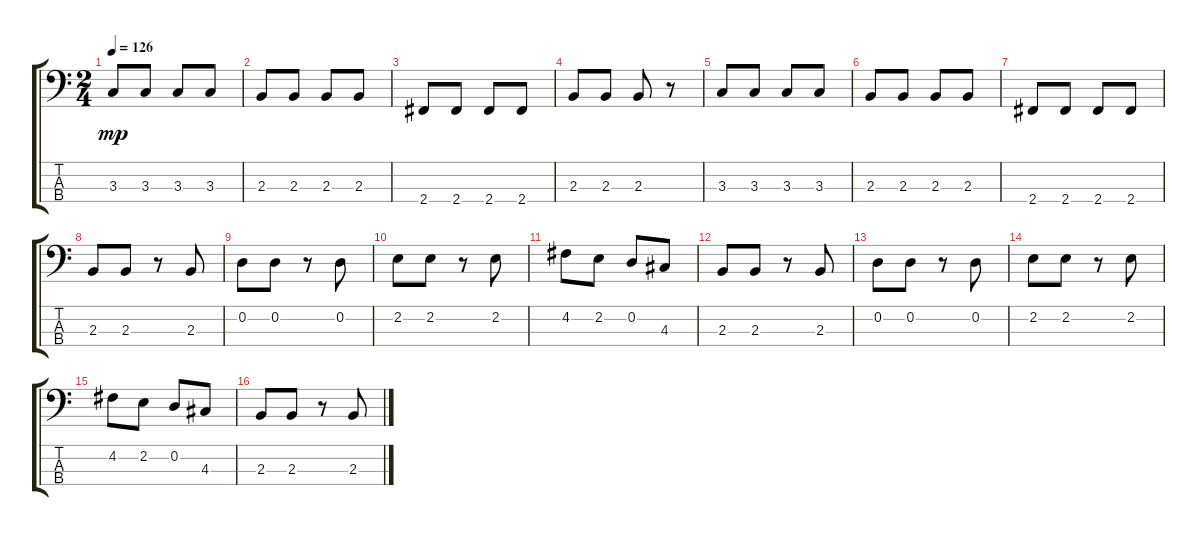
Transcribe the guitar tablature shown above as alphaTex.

\track "" {instrument slapbass2}
\staff {score tabs}
\tuning (G2 D2 A1 E1) {hide}
\ts (2 4)
\tempo 126
\clef f4
\ks c
3.3.8{dy mp} 3.3.8 3.3.8 3.3.8 |
2.3.8 2.3.8 2.3.8 2.3.8 |
2.4.8 2.4.8 2.4.8 2.4.8 |
2.3.8 2.3.8 2.3.8 r.8 |
3.3.8 3.3.8 3.3.8 3.3.8 |
2.3.8 2.3.8 2.3.8 2.3.8 |
2.4.8 2.4.8 2.4.8 2.4.8 |
2.3.8 2.3.8 r.8 2.3.8 |
0.2.8 0.2.8 r.8 0.2.8 |
2.2.8 2.2.8 r.8 2.2.8 |
4.2.8 2.2.8 0.2.8 4.3.8 |
2.3.8 2.3.8 r.8 2.3.8 |
0.2.8 0.2.8 r.8 0.2.8 |
2.2.8 2.2.8 r.8 2.2.8 |
4.2.8 2.2.8 0.2.8 4.3.8 |
2.3.8 2.3.8 r.8 2.3.8
